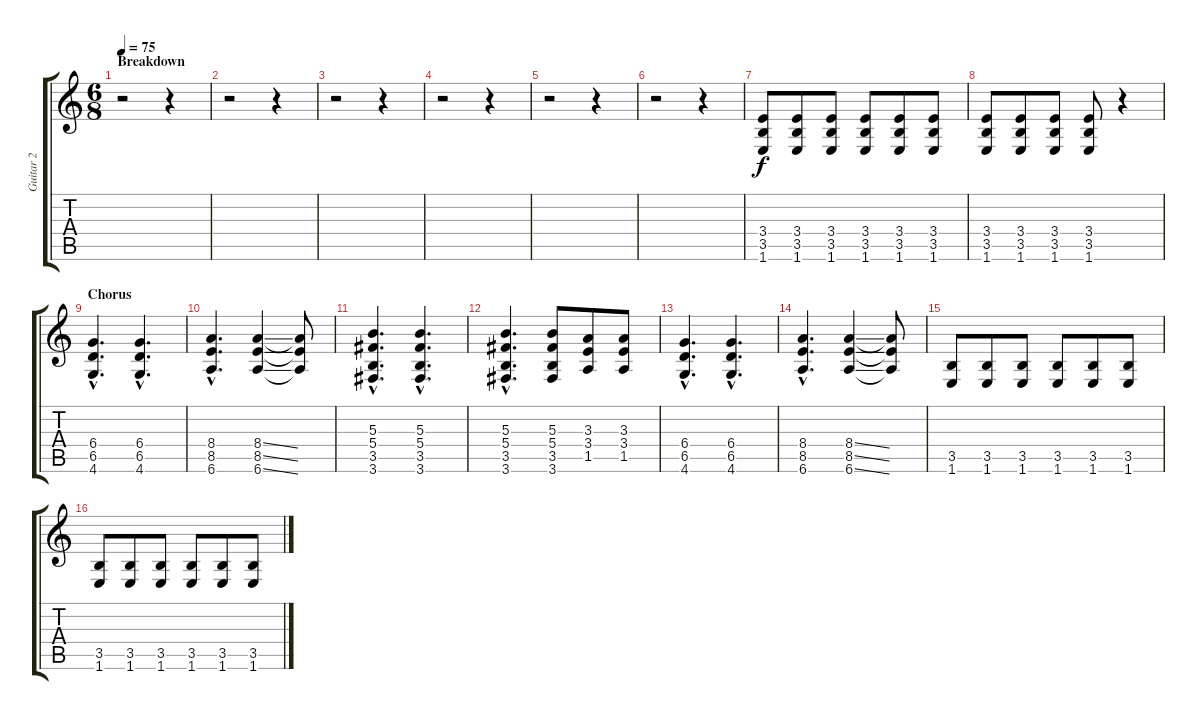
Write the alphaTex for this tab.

\track ("Guitar 2" "Guitar 2") {instrument distortionguitar}
\staff {score tabs}
\tuning (Eb4 Bb3 Gb3 Db3 Ab2 Eb2) {hide}
\ts (6 8)
\section ("" "Breakdown")
\tempo 75
\clef g2
\ks c
r.2{dy f} r.4 |
r.2 r.4 |
r.2 r.4 |
r.2 r.4 |
r.2 r.4 |
r.2 r.4 |
(3.4 3.5 1.6).8 (3.4 3.5 1.6).8 (3.4 3.5 1.6).8 (3.4 3.5 1.6).8 (3.4 3.5 1.6).8 (3.4 3.5 1.6).8 |
(3.4 3.5 1.6).8 (3.4 3.5 1.6).8 (3.4 3.5 1.6).8 (3.4 3.5 1.6).8 r.4 |
\section ("" "Chorus")
(6.4{hac} 6.5{hac} 4.6{hac}).4{d} (6.4{hac} 6.5{hac} 4.6{hac}).4{d} |
(8.4{hac} 8.5{hac} 6.6{hac}).4{d} (8.4{ss} 8.5{ss} 6.6{ss}).4 (8.4{t} 8.5{t} 6.6{t}).8 |
(5.3{hac} 5.4{hac} 3.5{hac} 3.6{hac}).4{d} (5.3{hac} 5.4{hac} 3.5{hac} 3.6{hac}).4{d} |
(5.3{hac} 5.4{hac} 3.5{hac} 3.6{hac}).4{d} (5.3 5.4 3.5 3.6).8 (3.3 3.4 1.5).8 (3.3 3.4 1.5).8 |
(6.4{hac} 6.5{hac} 4.6{hac}).4{d} (6.4{hac} 6.5{hac} 4.6{hac}).4{d} |
(8.4{hac} 8.5{hac} 6.6{hac}).4{d} (8.4{ss} 8.5{ss} 6.6{ss}).4 (8.4{t} 8.5{t} 6.6{t}).8 |
(3.5 1.6).8 (3.5 1.6).8 (3.5 1.6).8 (3.5 1.6).8 (3.5 1.6).8 (3.5 1.6).8 |
(3.5 1.6).8 (3.5 1.6).8 (3.5 1.6).8 (3.5 1.6).8 (3.5 1.6).8 (3.5 1.6).8
